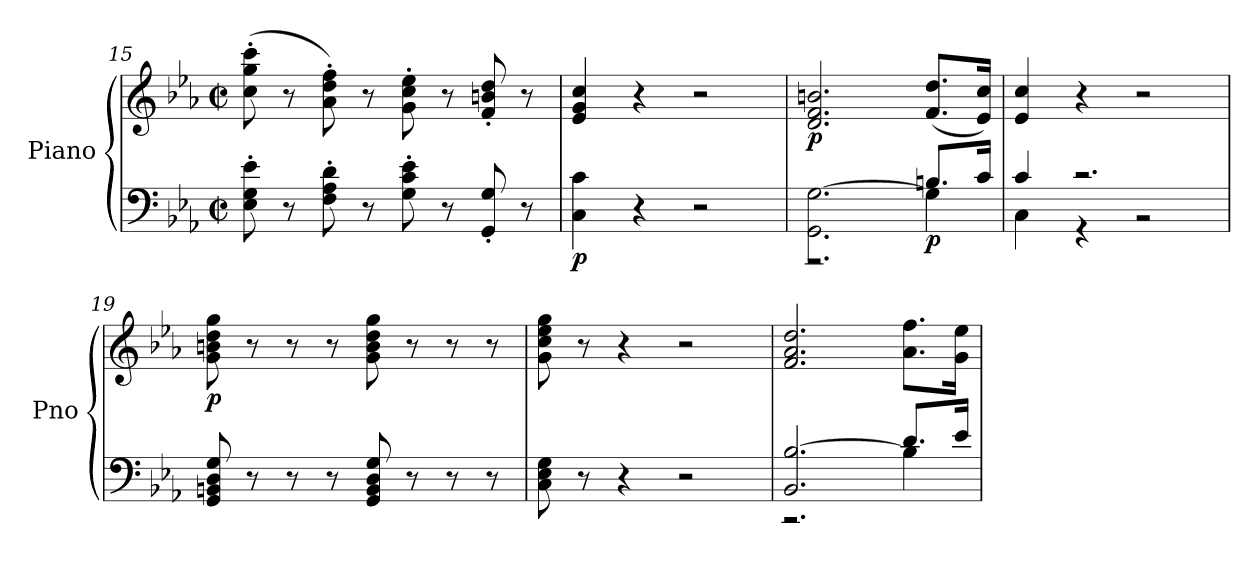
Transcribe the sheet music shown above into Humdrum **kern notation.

**kern	**kern	**dynam
*part1	*part1	*part1
*staff2	*staff1	*staff1/2
*I"Piano	*	*
*I'Pno	*	*
!!LO:LB:g=z
*clefF4	*clefG2	*
*k[b-e-a-]	*k[b-e-a-]	*
*M2/2	*M2/2	*
*met(c|)	*met(c|)	*
=15	=15	=15
8E-\' 8G\' 8e-\'	(<8cc\' 8gg\' 8ccc\'	.
8r	8r	.
8F\' 8A-\' 8d\'	8a-\' 8dd\' 8ff\')	.
8r	8r	.
8G\' 8c\' 8e-\'	8g\' 8cc\' 8ee-\'	.
8r	8r	.
8GG/' 8G/'	8f/' 8bn/' 8dd/'	.
8r	8r	.
=16	=16	=16
!	!	!LO:DY:b=2
4C\ 4c\	4e-/ 4g/ 4cc/	p
4r	4r	.
2r	2r	.
=17	=17	=17
*^	*	*
!	!	!	!LO:DY:b
2.GG\ [2.G\	2.r	2.d/ 2.f/ 2.bn/	p
!	!	!	!LO:DY:b=2
4G\]	8.Bn/L	(>8.f/ 8.dd/L	p
.	16c/Jk	16e-/ 16cc/Jk)	.
=18	=18	=18	=18
4c/	4C\	4e-/ 4cc/	.
2.r	4r	4r	.
.	2r	2r	.
=19	=19	=19	=19
!	!	!	!LO:DY:b
*v	*v	*	*
8GG/ 8BBn/ 8D/ 8G/	8g\ 8bn\ 8dd\ 8gg\	p
8r	8r	.
8r	8r	.
8r	8r	.
8GG/ 8BB/ 8D/ 8G/	8g\ 8b\ 8dd\ 8gg\	.
8r	8r	.
8r	8r	.
8r	8r	.
=20	=20	=20
8C\ 8E-\ 8G\	8g\ 8cc\ 8ee-\ 8gg\	.
8r	8r	.
4r	4r	.
2r	2r	.
=21	=21	=21
*^	*	*
2.BB-/ [2.B-/	2.r	2.f/ 2.a-/ 2.dd/	.
8.d/L	4B-\]	8.a-\ 8.ff\L	.
16e-/Jk	.	16g\ 16ee-\Jk	.
*v	*v	*	*
=	=	=
*-	*-	*-
